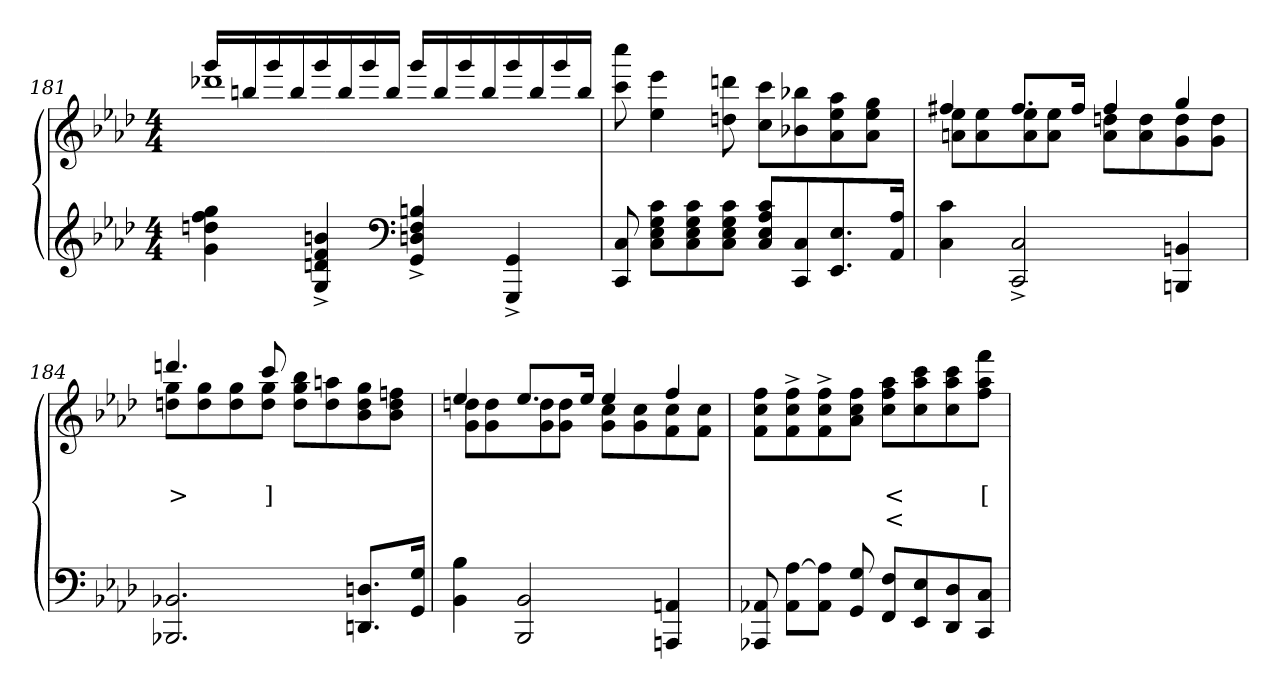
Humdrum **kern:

**kern	**kern	**text	**text	**text
*part2	*part1	*part1	*part1	*part1
*staff2	*staff1	*staff1	*staff1	*staff1
*clefG2	*clefG2	*	*	*
*k[b-e-a-d-]	*k[b-e-a-d-]	*	*	*
*M4/4	*M4/4	*	*	*
=181	=181	=181	=181	=181
*	*^	*	*	*
4gg 4ff 4ddn 4g	16gggLL	1ddd-X	.	.	.
.	16bbn	.	.	.	.
.	16ggg	.	.	.	.
.	16bb	.	.	.	.
4bn^> 4f^> 4dn^> 4G^>	16ggg	.	.	.	.
.	16bb	.	.	.	.
.	16ggg	.	.	.	.
.	16bbJJ	.	.	.	.
*clefF4	*	*	*	*	*
4Bn/^> 4F/^> 4Dn/^> 4GG/^>	16gggLL	.	.	.	.
.	16bb	.	.	.	.
.	16ggg	.	.	.	.
.	16bb	.	.	.	.
4GG^> 4GGG^>	16ggg	.	.	.	.
.	16bb	.	.	.	.
.	16ggg	.	.	.	.
.	16bbJJ	.	.	.	.
*	*v	*v	*	*	*
=182	=182	=182	=182	=182
8C 8CC	8cccc 8ccc	.	.	.
8c 8G 8E- 8CL	4eee- 4ee-	.	.	.
8c 8G 8E- 8C	.	.	.	.
8c 8G 8E- 8CJ	8dddn 8ddn	.	.	.
8c 8A- 8E- 8CL	8ccc 8ccL	.	.	.
8C 8CC	8bb-X 8b-X	.	.	.
8.E- 8.EE-	8aa- 8ee- 8a-	.	.	.
.	8gg 8ee- 8a-J	.	.	.
16A- 16AA-Jk	.	.	.	.
=183	=183	=183	=183	=183
*	*^	*	*	*
4c 4C	4ff#X	8ee- 8anL	.	.	.
.	.	8ee- 8a	.	.	.
2C^> 2CC^>	8.ff#L	8ee- 8a	.	.	.
.	.	8ee- 8aJ	.	.	.
.	16ff#Jk	.	.	.	.
.	4ff#	8ddn 8aL	.	.	.
.	.	8dd 8a	.	.	.
4BBn 4BBBn	4gg	8dd 8g	.	.	.
.	.	8dd 8gJ	.	.	.
=184	=184	=184	=184	=184	=184
2.BB-X 2.BBB-X	4.dddn	8gg 8ddnL	.	>	.
.	.	8gg 8dd	.	.	.
.	.	8gg 8dd	.	.	.
.	8ccc	8gg 8ddJ	.	]	.
.	2ryy	8bb- 8gg 8ddL	.	.	.
.	.	8aan 8dd	.	.	.
8.Dn 8.DDnL	.	8gg 8dd 8b-	.	.	.
.	.	8ffn 8dd 8b-J	.	.	.
16G 16GGJk	.	.	.	.	.
=185	=185	=185	=185	=185	=185
4B- 4BB-	4ee-	8ddn 8gL	.	.	.
.	.	8dd 8g	.	.	.
2BB- 2BBB-	8.ee-L	8dd 8g	.	.	.
.	.	8dd 8gJ	.	.	.
.	16ee-Jk	.	.	.	.
.	4ee-	8cc 8gL	.	.	.
.	.	8cc 8g	.	.	.
4AAn 4AAAn	4ff	8cc 8f	.	.	.
.	.	8cc 8fJ	.	.	.
*	*v	*v	*	*	*
=186	=186	=186	=186	=186
8AA-X 8AAA-X	8ff 8cc 8fL	.	.	.
[8A- 8AA-L	8ff^> 8cc^> 8f^>	.	.	.
8A-] 8AA-J	8ff^> 8cc^> 8f^>	.	.	.
8G 8GG	8ff 8cc 8a-J	.	.	.
8F 8FFL	8aa- 8ff 8ccL	.	<	<
8E- 8EE-	8ccc 8aa- 8cc	.	.	.
8D- 8DD-	8ccc 8aa- 8cc	.	.	.
8C 8CCJ	8fff 8aa- 8ffJ	.	[	.
=	=	=	=	=
*-	*-	*-	*-	*-
